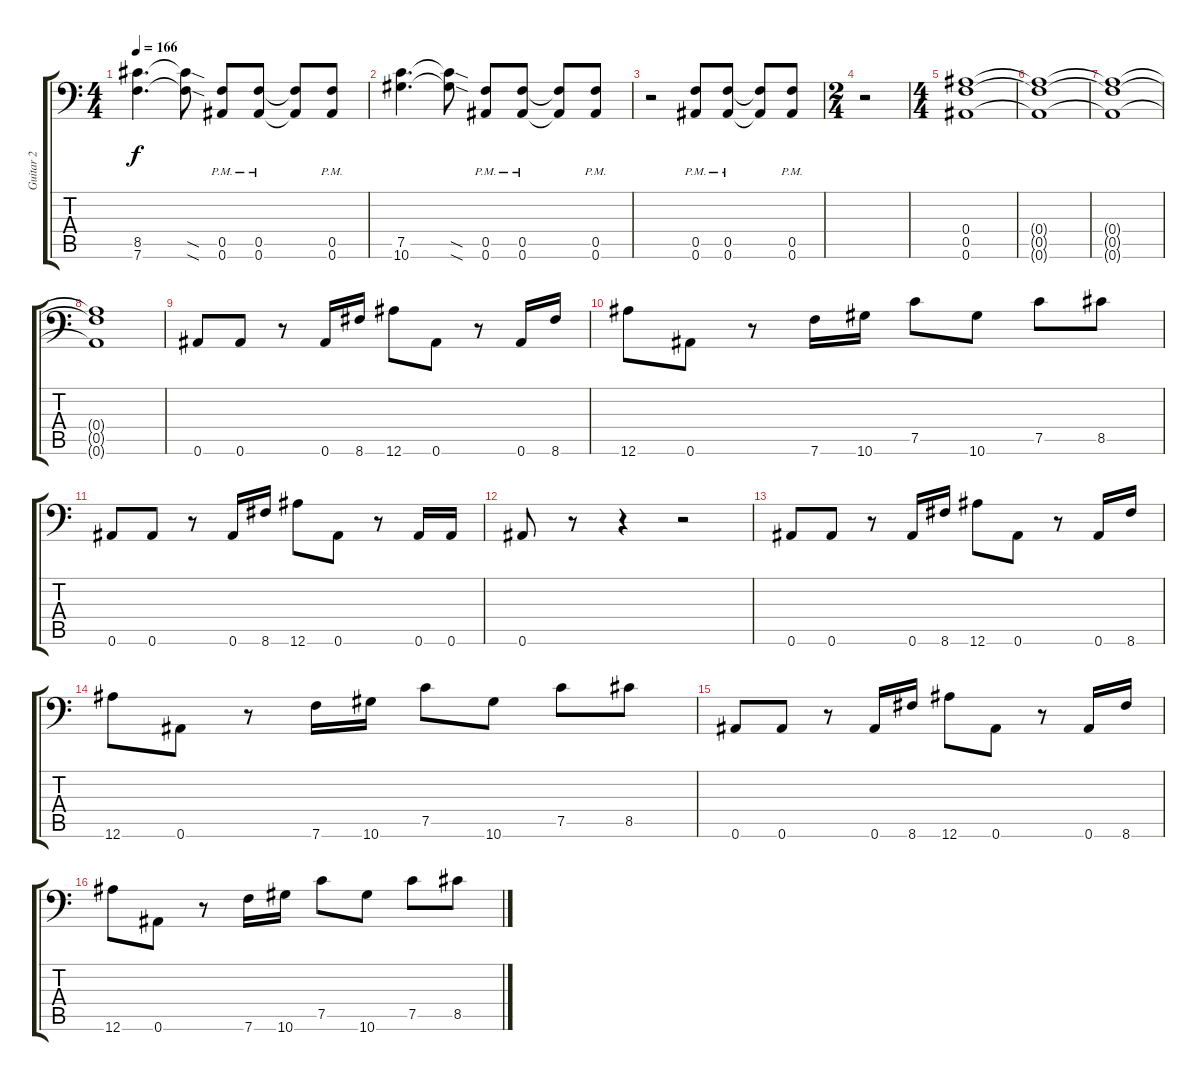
\track ("Guitar 2" "Guitar 2") {instrument distortionguitar}
\staff {score tabs}
\tuning (C4 G3 Eb3 Bb2 F2 Bb1) {hide}
\ts (4 4)
\tempo 166
\clef f4
\ks c
(8.5 7.6).4{d dy f} (8.5{sod t} 7.6{sod t}).8 (0.5{pm} 0.6{pm}).8 (0.5{pm} 0.6{pm}).8 (0.5{t} 0.6{t}).8 (0.5{pm} 0.6{pm}).8 |
(7.5 10.6).4{d} (7.5{sod t} 10.6{sod t}).8 (0.5{pm} 0.6{pm}).8 (0.5{pm} 0.6{pm}).8 (0.5{t} 0.6{t}).8 (0.5{pm} 0.6{pm}).8 |
r.2 (0.5{pm} 0.6{pm}).8 (0.5{pm} 0.6{pm}).8 (0.5{t} 0.6{t}).8 (0.5{pm} 0.6{pm}).8 |
\ts (2 4)
r.2 |
\ts (4 4)
(0.4 0.5 0.6).1 |
(0.4{t} 0.5{t} 0.6{t}).1 |
(0.4{t} 0.5{t} 0.6{t}).1 |
(0.4{t} 0.5{t} 0.6{t}).1 |
0.6.8{volume 13} 0.6.8 r.8 0.6.16 8.6.16 12.6.8 0.6.8 r.8 0.6.16 8.6.16 |
12.6.8 0.6.8 r.8 7.6.16 10.6.16 7.5.8 10.6.8 7.5.8 8.5.8 |
0.6.8 0.6.8 r.8 0.6.16 8.6.16 12.6.8 0.6.8 r.8 0.6.16 0.6.16 |
0.6.8 r.8 r.4 r.2 |
0.6.8{volume 13} 0.6.8 r.8 0.6.16 8.6.16 12.6.8 0.6.8 r.8 0.6.16 8.6.16 |
12.6.8 0.6.8 r.8 7.6.16 10.6.16 7.5.8 10.6.8 7.5.8 8.5.8 |
0.6.8{volume 13} 0.6.8 r.8 0.6.16 8.6.16 12.6.8 0.6.8 r.8 0.6.16 8.6.16 |
12.6.8 0.6.8 r.8 7.6.16 10.6.16 7.5.8 10.6.8 7.5.8 8.5.8
